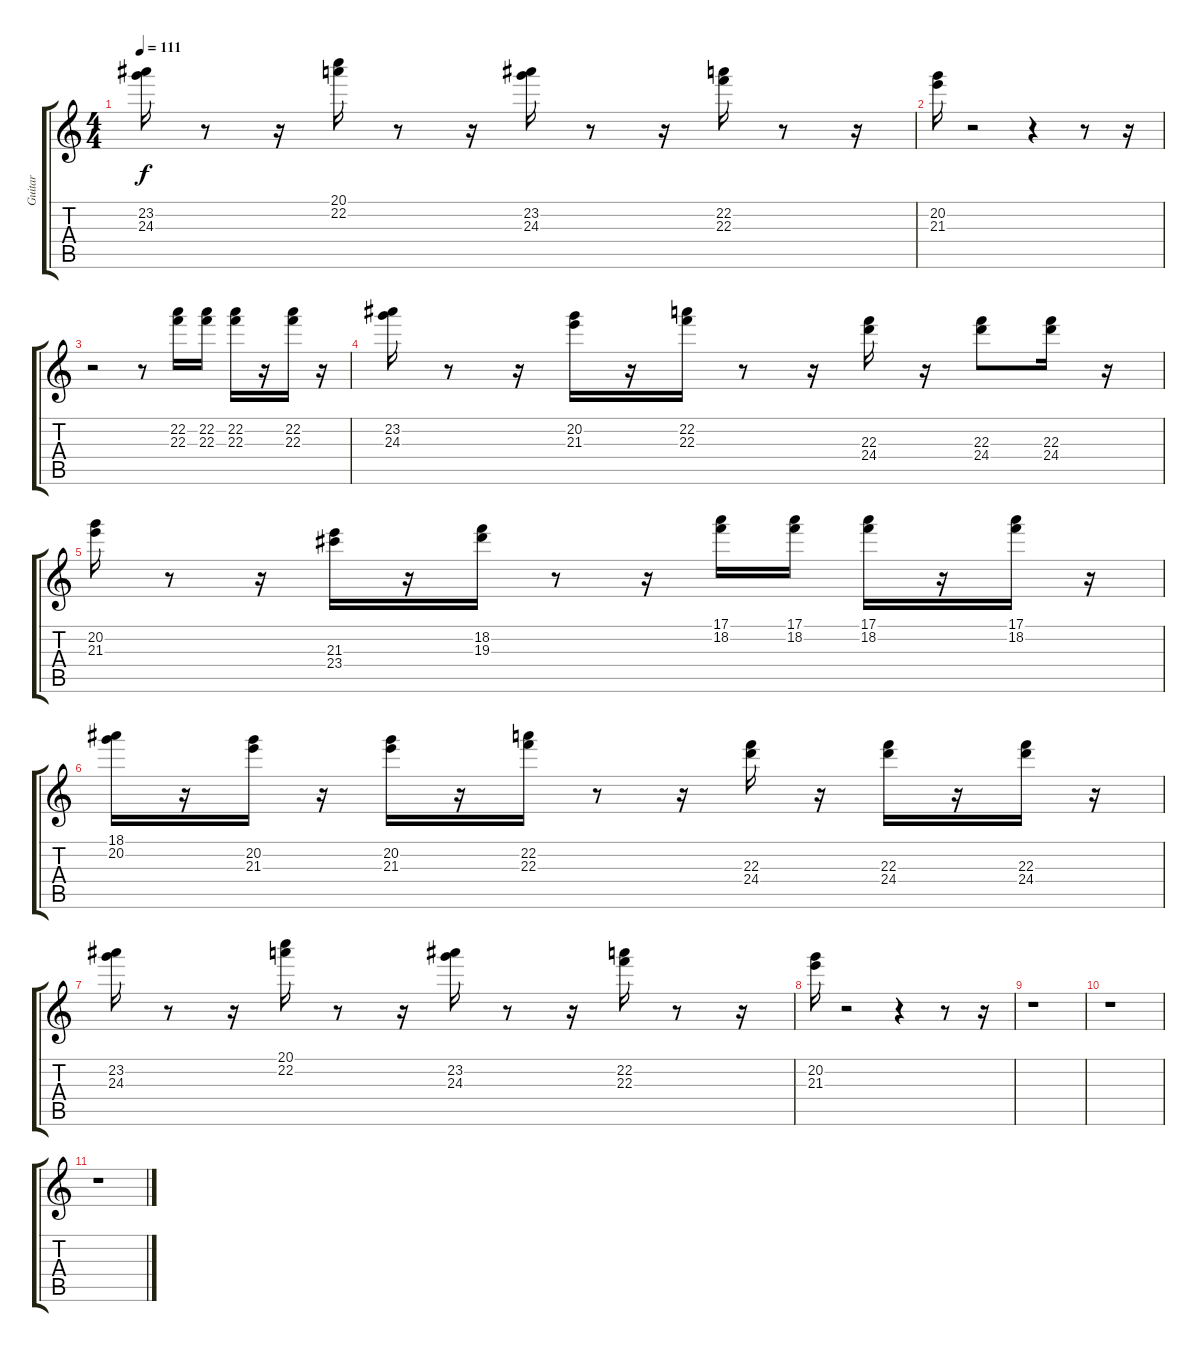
\track ("Guitar" "Guitar") {instrument acousticguitarsteel}
\staff {score tabs}
\tuning (E4 B3 G3 D3 A2 E2) {hide}
\ts (4 4)
\tempo 111
\clef g2
\ks c
(23.2 24.3).16{dy f} r.8 r.16 (20.1 22.2).16 r.8 r.16 (23.2 24.3).16 r.8 r.16 (22.2 22.3).16 r.8 r.16 |
(20.2 21.3).16 r.2 r.4 r.8 r.16 |
r.2 r.8 (22.2 22.3).16 (22.2 22.3).16 (22.2 22.3).16 r.16 (22.2 22.3).16 r.16 |
(23.2 24.3).16 r.8 r.16 (20.2 21.3).16 r.16 (22.2 22.3).16 r.8 r.16 (22.3 24.4).16 r.16 (22.3 24.4).8 (22.3 24.4).16 r.16 |
(20.2 21.3).16 r.8 r.16 (21.3 23.4).16 r.16 (18.2 19.3).16 r.8 r.16 (17.1 18.2).16 (17.1 18.2).16 (17.1 18.2).16 r.16 (17.1 18.2).16 r.16 |
(18.1 20.2).16 r.16 (20.2 21.3).16 r.16 (20.2 21.3).16 r.16 (22.2 22.3).16 r.8 r.16 (22.3 24.4).16 r.16 (22.3 24.4).16 r.16 (22.3 24.4).16 r.16 |
(23.2 24.3).16 r.8 r.16 (20.1 22.2).16 r.8 r.16 (23.2 24.3).16 r.8 r.16 (22.2 22.3).16 r.8 r.16 |
(20.2 21.3).16 r.2 r.4 r.8 r.16 |
r.1 |
r.1 |
r.1
